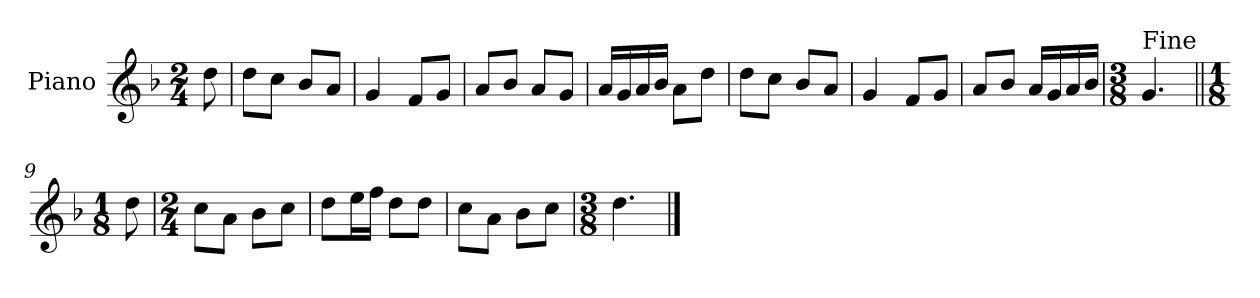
**kern
*part1
*staff1
*I"Piano
*I'Pno.
*clefG2
*k[b-]
*M2/4
=
8dd\
=1
8dd\L
8cc\J
8b-/L
8a/J
=2
4g/
8f/L
8g/J
=3
8a/L
8b-/J
8a/L
8g/J
=4
16a/LL
16g/
16a/
16b-/JJ
8a\L
8dd\J
=5
8dd\L
8cc\J
8b-/L
8a/J
=6
4g/
8f/L
8g/J
=7
8a/L
8b-/J
16a/LL
16g/
16a/
16b-/JJ
=8
*M3/8
4.g/
!LO:TX:a:rj:t=Fine
=9||
*M1/8
8dd\
!!LO:LB:g=z
=10
*M2/4
8cc\L
8a\J
8b-\L
8cc\J
=11
8dd\L
16ee\L
16ff\JJ
8dd\L
8dd\J
=12
8cc\L
8a\J
8b-\L
8cc\J
=13
*M3/8
4.dd\
==
*-
